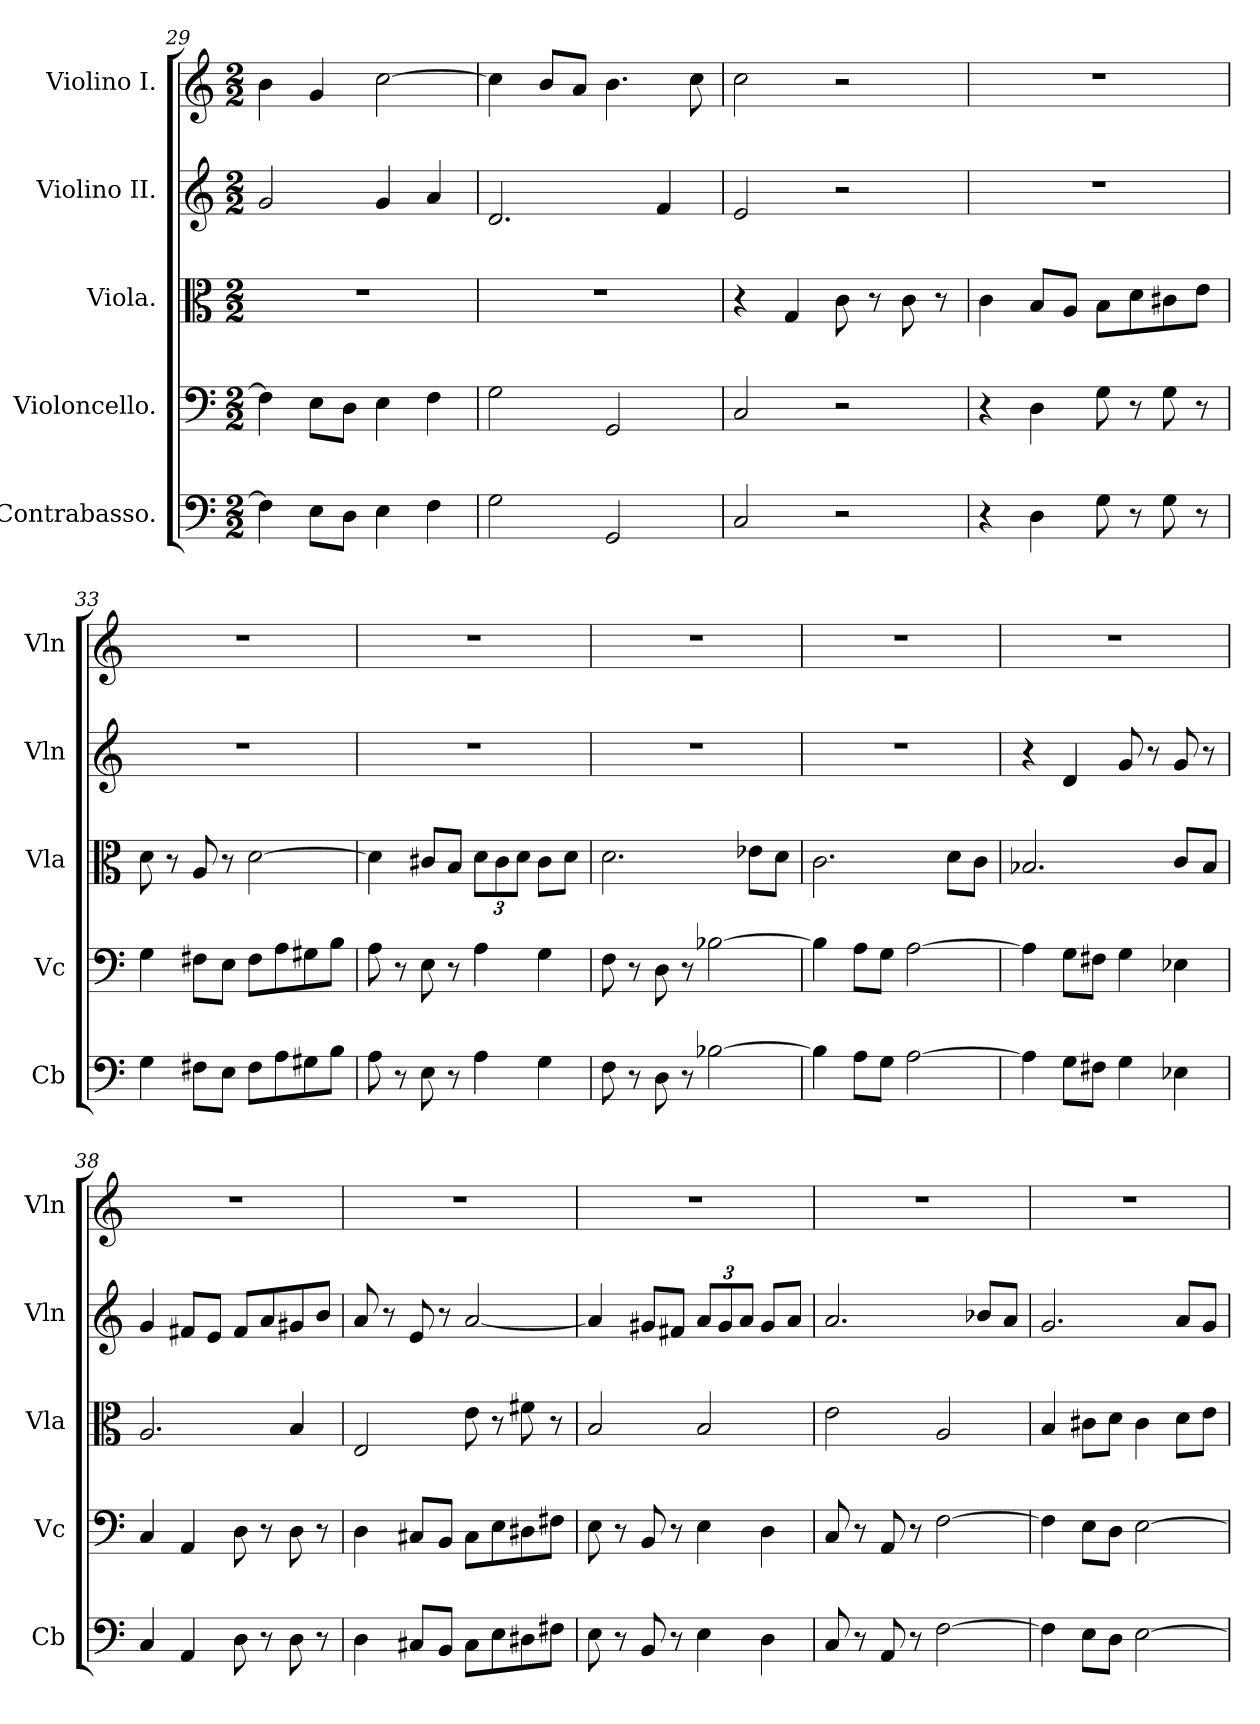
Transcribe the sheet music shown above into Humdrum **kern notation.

**kern	**kern	**kern	**kern	**kern
*part5	*part4	*part3	*part2	*part1
*staff5	*staff4	*staff3	*staff2	*staff1
*I"Contrabasso.	*I"Violoncello.	*I"Viola.	*I"Violino II.	*I"Violino I.
*I'Cb	*I'Vc	*I'Vla	*I'Vln	*I'Vln
*clefF4	*clefF4	*clefC3	*clefG2	*clefG2
*ITrd7c12	*	*	*	*
*k[]	*k[]	*k[]	*k[]	*k[]
*M2/2	*M2/2	*M2/2	*M2/2	*M2/2
=29	=29	=29	=29	=29
4FF\]	4F\]	1r	2g/	4b\
8EE\L	8E\L	.	.	4g/
8DD\J	8D\J	.	.	.
4EE\	4E\	.	4g/	[2cc\
4FF\	4F\	.	4a/	.
=30	=30	=30	=30	=30
2GG\	2G\	1r	2.d/	4cc\]
.	.	.	.	8b/L
.	.	.	.	8a/J
2GGG/	2GG/	.	.	4.b\
.	.	.	4f/	.
.	.	.	.	8cc\
=31	=31	=31	=31	=31
2CC/	2C/	4r	2e/	2cc\
.	.	4G/	.	.
2r	2r	8c\	2r	2r
.	.	8r	.	.
.	.	8c\	.	.
.	.	8r	.	.
=32	=32	=32	=32	=32
4r	4r	4c\	1r	1r
4DD\	4D\	8B/L	.	.
.	.	8A/J	.	.
8GG\	8G\	8B\L	.	.
8r	8r	8d\	.	.
8GG\	8G\	8c#X\	.	.
8r	8r	8e\J	.	.
=33	=33	=33	=33	=33
4GG\	4G\	8d\	1r	1r
.	.	8r	.	.
8FF#X\L	8F#X\L	8A/	.	.
8EE\J	8E\J	8r	.	.
8FF#\L	8F#\L	[2d\	.	.
8AA\	8A\	.	.	.
8GG#X\	8G#X\	.	.	.
8BB\J	8B\J	.	.	.
=34	=34	=34	=34	=34
8AA\	8A\	4d\]	1r	1r
8r	8r	.	.	.
8EE\	8E\	8c#X/L	.	.
8r	8r	8B/J	.	.
*	*	*Xbrackettup	*	*
4AA\	4A\	12d\L	.	.
.	.	12c#\	.	.
.	.	12d\J	.	.
4GG\	4G\	8c#\L	.	.
.	.	8d\J	.	.
=35	=35	=35	=35	=35
8FF\	8F\	2.d\	1r	1r
8r	8r	.	.	.
8DD\	8D\	.	.	.
8r	8r	.	.	.
[2BB-X\	[2B-X\	.	.	.
.	.	8e-X\L	.	.
.	.	8d\J	.	.
=36	=36	=36	=36	=36
4BB-\]	4B-\]	2.c\	1r	1r
8AA\L	8A\L	.	.	.
8GG\J	8G\J	.	.	.
[2AA\	[2A\	.	.	.
.	.	8d\L	.	.
.	.	8c\J	.	.
=37	=37	=37	=37	=37
4AA\]	4A\]	2.B-X/	4r	1r
8GG\L	8G\L	.	4d/	.
8FF#X\J	8F#X\J	.	.	.
4GG\	4G\	.	8g/	.
.	.	.	8r	.
4EE-X\	4E-X\	8c/L	8g/	.
.	.	8B-/J	8r	.
=38	=38	=38	=38	=38
4CC/	4C/	2.A/	4g/	1r
4AAA/	4AA/	.	8f#X/L	.
.	.	.	8e/J	.
8DD\	8D\	.	8f#/L	.
8r	8r	.	8a/	.
8DD\	8D\	4B/	8g#X/	.
8r	8r	.	8b/J	.
=39	=39	=39	=39	=39
4DD\	4D\	2E/	8a/	1r
.	.	.	8r	.
8CC#X/L	8C#X/L	.	8e/	.
8BBB/J	8BB/J	.	8r	.
8CC#\L	8C#\L	8e\	[2a/	.
8EE\	8E\	8r	.	.
8DD#X\	8D#X\	8f#X\	.	.
8FF#X\J	8F#X\J	8r	.	.
=40	=40	=40	=40	=40
8EE\	8E\	2B/	4a/]	1r
8r	8r	.	.	.
8BBB/	8BB/	.	8g#X/L	.
8r	8r	.	8f#X/J	.
*	*	*	*Xbrackettup	*
4EE\	4E\	2B/	12a/L	.
.	.	.	12g#/	.
.	.	.	12a/J	.
4DD\	4D\	.	8g#/L	.
.	.	.	8a/J	.
=41	=41	=41	=41	=41
8CC/	8C/	2e\	2.a/	1r
8r	8r	.	.	.
8AAA/	8AA/	.	.	.
8r	8r	.	.	.
[2FF\	[2F\	2A/	.	.
.	.	.	8b-X/L	.
.	.	.	8a/J	.
=42	=42	=42	=42	=42
4FF\]	4F\]	4B/	2.g/	1r
8EE\L	8E\L	8c#X\L	.	.
8DD\J	8D\J	8d\J	.	.
[2EE\	[2E\	4c#\	.	.
.	.	8d\L	8a/L	.
.	.	8e\J	8g/J	.
=	=	=	=	=
*-	*-	*-	*-	*-
